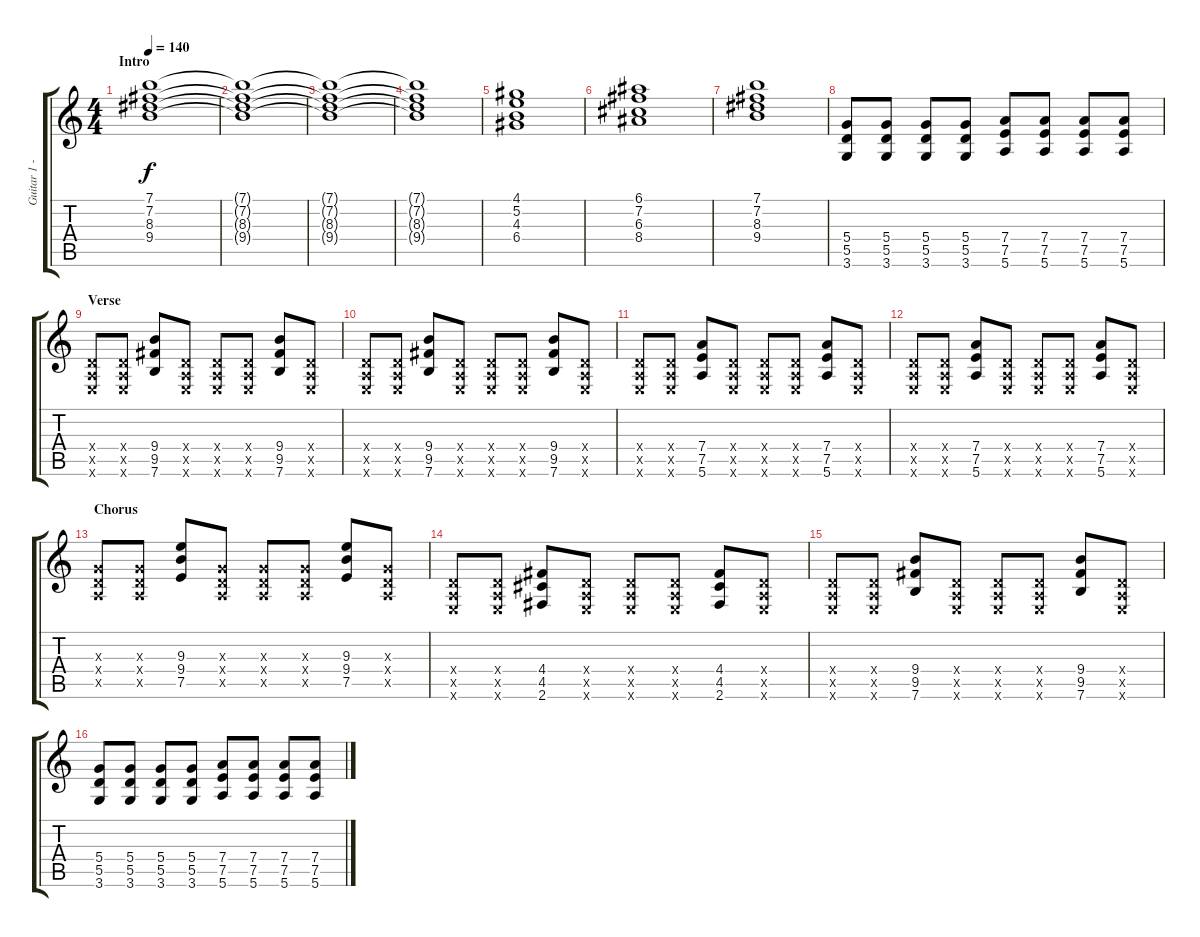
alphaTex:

\track ("Guitar 1 - Mathias" "Guitar 1 -") {instrument overdrivenguitar}
\staff {score tabs}
\tuning (E4 B3 G3 D3 A2 E2) {hide}
\ts (4 4)
\section ("" "Intro")
\tempo 140
\clef g2
\ks c
(7.1 7.2 8.3 9.4).1{dy f instrument overdrivenguitar} |
(7.1{t} 7.2{t} 8.3{t} 9.4{t}).1 |
(7.1{t} 7.2{t} 8.3{t} 9.4{t}).1 |
(7.1{t} 7.2{t} 8.3{t} 9.4{t}).1 |
(4.1 5.2 4.3 6.4).1 |
(6.1 7.2 6.3 8.4).1 |
(7.1 7.2 8.3 9.4).1 |
(5.4 5.5 3.6).8 (5.4 5.5 3.6).8 (5.4 5.5 3.6).8 (5.4 5.5 3.6).8 (7.4 7.5 5.6).8 (7.4 7.5 5.6).8 (7.4 7.5 5.6).8 (7.4 7.5 5.6).8 |
\section ("" "Verse")
(0.4{x} 0.5{x} 0.6{x}).8 (0.4{x} 0.5{x} 0.6{x}).8 (9.4 9.5 7.6).8 (0.4{x} 0.5{x} 0.6{x}).8 (0.4{x} 0.5{x} 0.6{x}).8 (0.4{x} 0.5{x} 0.6{x}).8 (9.4 9.5 7.6).8 (0.4{x} 0.5{x} 0.6{x}).8 |
(0.4{x} 0.5{x} 0.6{x}).8 (0.4{x} 0.5{x} 0.6{x}).8 (9.4 9.5 7.6).8 (0.4{x} 0.5{x} 0.6{x}).8 (0.4{x} 0.5{x} 0.6{x}).8 (0.4{x} 0.5{x} 0.6{x}).8 (9.4 9.5 7.6).8 (0.4{x} 0.5{x} 0.6{x}).8 |
(0.4{x} 0.5{x} 0.6{x}).8 (0.4{x} 0.5{x} 0.6{x}).8 (7.4 7.5 5.6).8 (0.4{x} 0.5{x} 0.6{x}).8 (0.4{x} 0.5{x} 0.6{x}).8 (0.4{x} 0.5{x} 0.6{x}).8 (7.4 7.5 5.6).8 (0.4{x} 0.5{x} 0.6{x}).8 |
(0.4{x} 0.5{x} 0.6{x}).8 (0.4{x} 0.5{x} 0.6{x}).8 (7.4 7.5 5.6).8 (0.4{x} 0.5{x} 0.6{x}).8 (0.4{x} 0.5{x} 0.6{x}).8 (0.4{x} 0.5{x} 0.6{x}).8 (7.4 7.5 5.6).8 (0.4{x} 0.5{x} 0.6{x}).8 |
\section ("" "Chorus")
(0.3{x} 0.4{x} 0.5{x}).8 (0.3{x} 0.4{x} 0.5{x}).8 (9.3 9.4 7.5).8 (0.3{x} 0.4{x} 0.5{x}).8 (0.3{x} 0.4{x} 0.5{x}).8 (0.3{x} 0.4{x} 0.5{x}).8 (9.3 9.4 7.5).8 (0.3{x} 0.4{x} 0.5{x}).8 |
(0.4{x} 0.5{x} 0.6{x}).8 (0.4{x} 0.5{x} 0.6{x}).8 (4.4 4.5 2.6).8 (0.4{x} 0.5{x} 0.6{x}).8 (0.4{x} 0.5{x} 0.6{x}).8 (0.4{x} 0.5{x} 0.6{x}).8 (4.4 4.5 2.6).8 (0.4{x} 0.5{x} 0.6{x}).8 |
(0.4{x} 0.5{x} 0.6{x}).8 (0.4{x} 0.5{x} 0.6{x}).8 (9.4 9.5 7.6).8 (0.4{x} 0.5{x} 0.6{x}).8 (0.4{x} 0.5{x} 0.6{x}).8 (0.4{x} 0.5{x} 0.6{x}).8 (9.4 9.5 7.6).8 (0.4{x} 0.5{x} 0.6{x}).8 |
(5.4 5.5 3.6).8 (5.4 5.5 3.6).8 (5.4 5.5 3.6).8 (5.4 5.5 3.6).8 (7.4 7.5 5.6).8 (7.4 7.5 5.6).8 (7.4 7.5 5.6).8 (7.4 7.5 5.6).8
